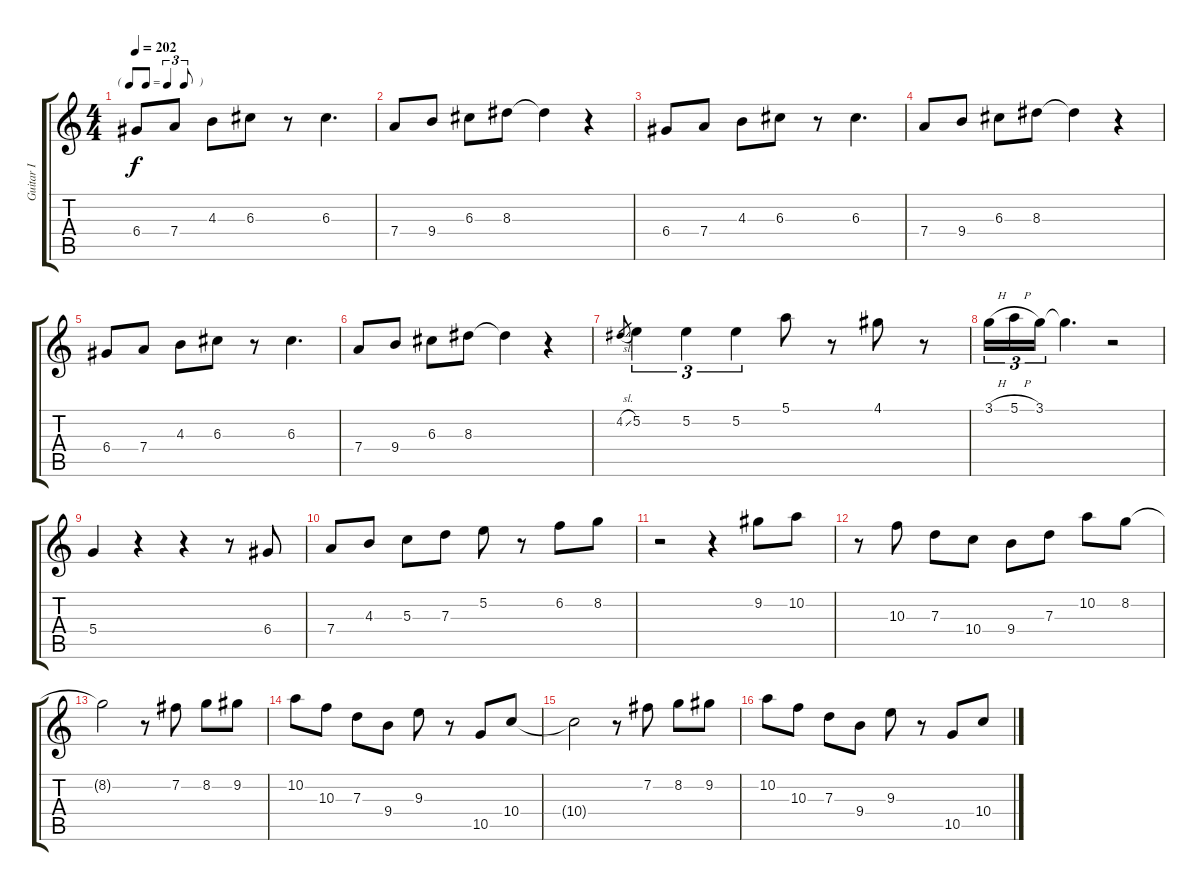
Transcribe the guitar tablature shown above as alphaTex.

\track ("Guitar I" "Guitar I") {instrument acousticguitarsteel}
\staff {score tabs}
\tuning (E4 B3 G3 D3 A2 E2) {hide}
\ts (4 4)
\tf triplet8th
\tempo 202
\clef g2
\ks c
6.4.8{dy f} 7.4.8 4.3.8 6.3.8 r.8 6.3.4{d} |
7.4.8 9.4.8 6.3.8 8.3.8 8.3{t}.4 r.4 |
6.4.8 7.4.8 4.3.8 6.3.8 r.8 6.3.4{d} |
7.4.8 9.4.8 6.3.8 8.3.8 8.3{t}.4 r.4 |
6.4.8 7.4.8 4.3.8 6.3.8 r.8 6.3.4{d} |
7.4.8 9.4.8 6.3.8 8.3.8 8.3{t}.4 r.4 |
4.2{sl}.8{gr} 5.2.4{tu (3 2)} 5.2.4{tu (3 2)} 5.2.4{tu (3 2)} 5.1.8 r.8 4.1.8 r.8 |
3.1{h}.16{tu (3 2)} 5.1{h}.16{tu (3 2)} 3.1.16{tu (3 2)} 3.1{t}.4{d} r.2 |
5.4.4 r.4 r.4 r.8 6.4.8 |
7.4.8 4.3.8 5.3.8 7.3.8 5.2.8 r.8 6.2.8 8.2.8 |
r.2 r.4 9.2.8 10.2.8 |
r.8 10.3.8 7.3.8 10.4.8 9.4.8 7.3.8 10.2.8 8.2.8 |
8.2{t}.2 r.8 7.2.8 8.2.8 9.2.8 |
10.2.8 10.3.8 7.3.8 9.4.8 9.3.8 r.8 10.5.8 10.4.8 |
10.4{t}.2 r.8 7.2.8 8.2.8 9.2.8 |
10.2.8 10.3.8 7.3.8 9.4.8 9.3.8 r.8 10.5.8 10.4.8
